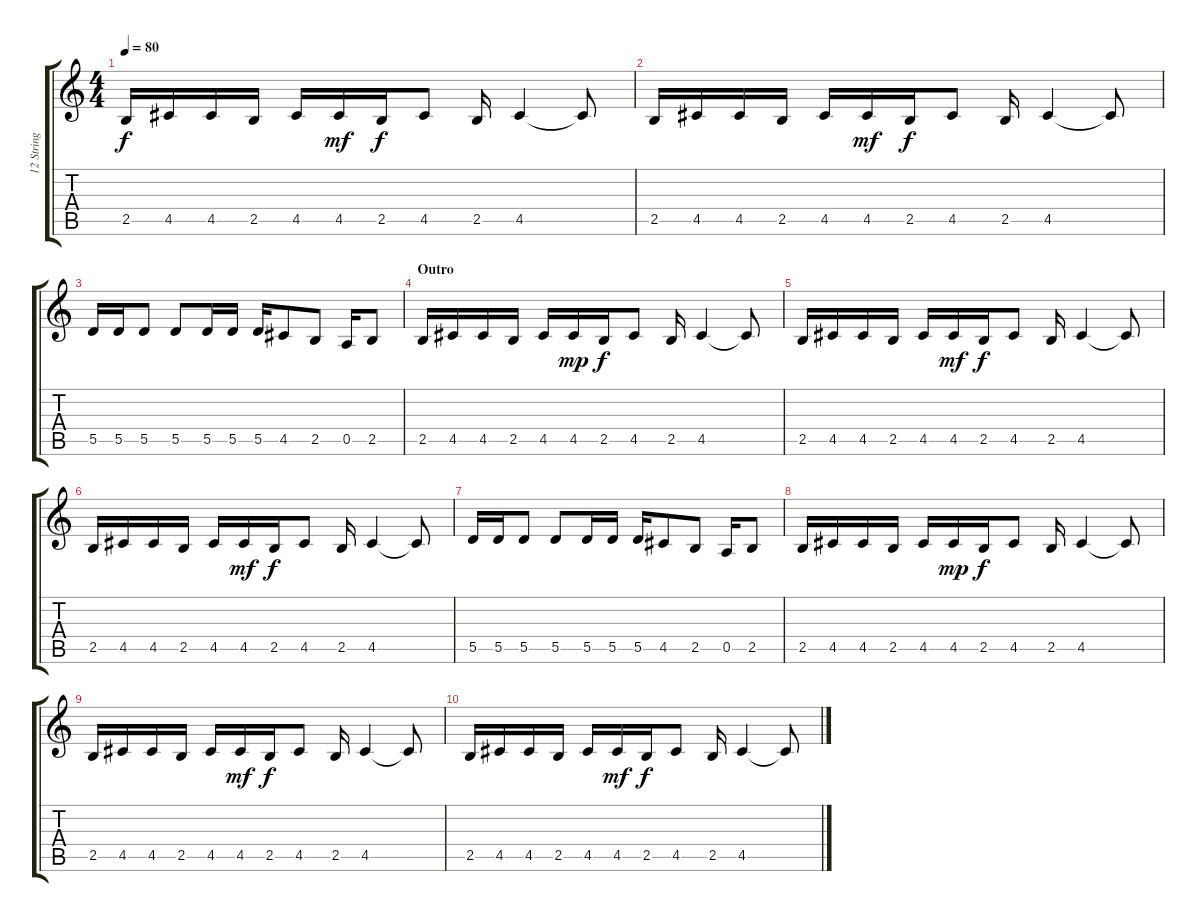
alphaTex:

\track ("12 String" "12 String") {instrument acousticguitarsteel}
\staff {score tabs}
\tuning (E4 B3 G3 D3 A2 E2) {hide}
\ts (4 4)
\tempo 80
\clef g2
\ks c
2.5.16{dy f} 4.5.16 4.5.16 2.5.16 4.5.16 4.5.16{dy mf} 2.5.16{dy f} 4.5.8 2.5.16 4.5.4 4.5{t}.8 |
2.5.16 4.5.16 4.5.16 2.5.16 4.5.16 4.5.16{dy mf} 2.5.16{dy f} 4.5.8 2.5.16 4.5.4 4.5{t}.8 |
5.5.16 5.5.16 5.5.8 5.5.8 5.5.16 5.5.16 5.5.16 4.5.8 2.5.8 0.5.16 2.5.8 |
\section ("" "Outro")
2.5.16 4.5.16 4.5.16 2.5.16 4.5.16 4.5.16{dy mp} 2.5.16{dy f} 4.5.8 2.5.16 4.5.4 4.5{t}.8 |
2.5.16 4.5.16 4.5.16 2.5.16 4.5.16 4.5.16{dy mf} 2.5.16{dy f} 4.5.8 2.5.16 4.5.4 4.5{t}.8 |
2.5.16 4.5.16 4.5.16 2.5.16 4.5.16 4.5.16{dy mf} 2.5.16{dy f} 4.5.8 2.5.16 4.5.4 4.5{t}.8 |
5.5.16 5.5.16 5.5.8 5.5.8 5.5.16 5.5.16 5.5.16 4.5.8 2.5.8 0.5.16 2.5.8 |
2.5.16 4.5.16 4.5.16 2.5.16 4.5.16 4.5.16{dy mp} 2.5.16{dy f} 4.5.8 2.5.16 4.5.4 4.5{t}.8 |
2.5.16 4.5.16 4.5.16 2.5.16 4.5.16 4.5.16{dy mf} 2.5.16{dy f} 4.5.8 2.5.16 4.5.4 4.5{t}.8 |
2.5.16 4.5.16 4.5.16 2.5.16 4.5.16 4.5.16{dy mf} 2.5.16{dy f} 4.5.8 2.5.16 4.5.4 4.5{t}.8
